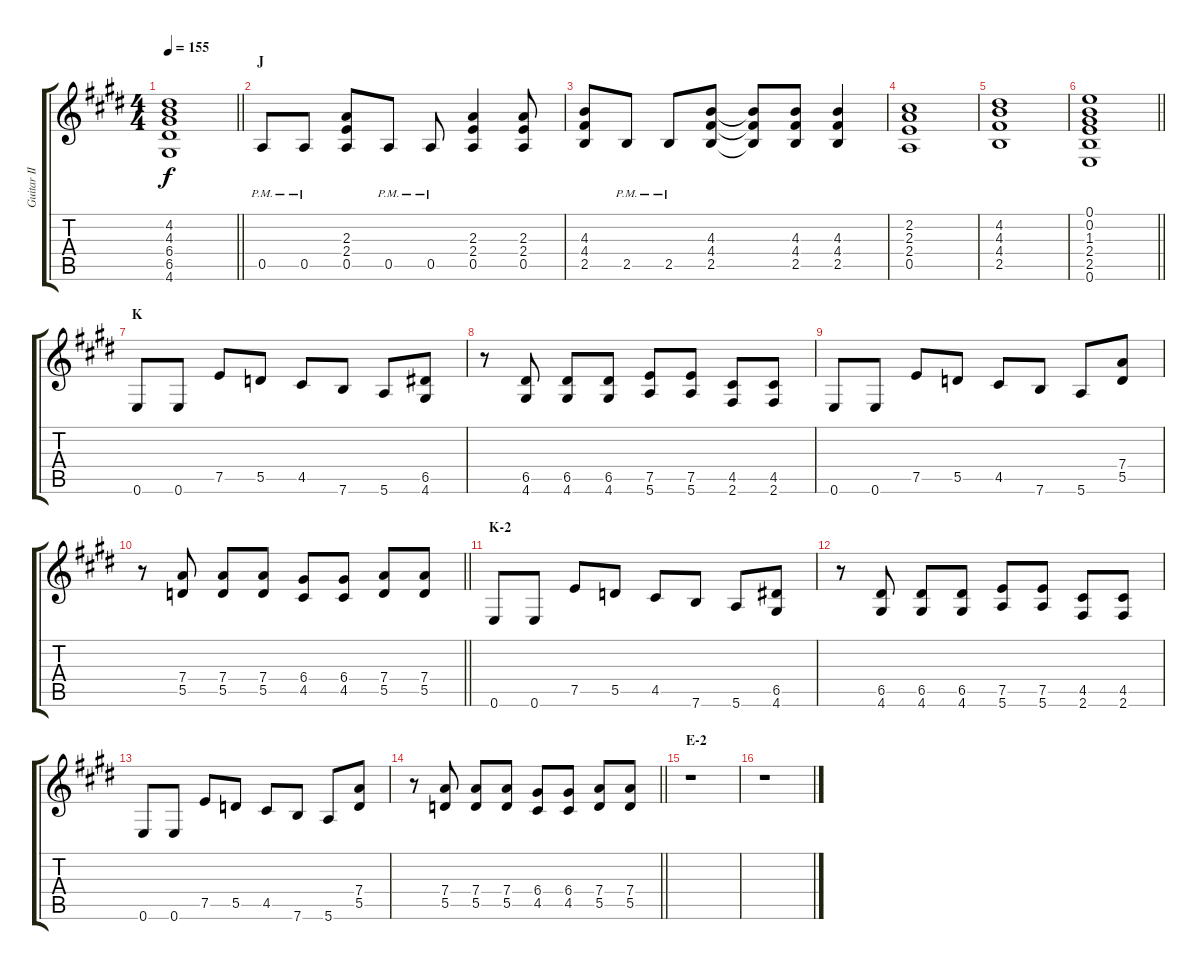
\track ("Guitar II" "Guitar II") {instrument overdrivenguitar}
\staff {score tabs}
\tuning (E4 B3 G3 D3 A2 E2) {hide}
\ts (4 4)
\tempo 155
\clef g2
\barLineRight lightlight
\ks e
(4.2 4.3 6.4 6.5 4.6).1{dy f} |
\section ("" "J")
0.5{pm}.8 0.5{pm}.8 (2.3 2.4 0.5).8 0.5{pm}.8 0.5{pm}.8 (2.3 2.4 0.5).4 (2.3 2.4 0.5).8 |
(4.3 4.4 2.5).8 2.5{pm}.8 2.5{pm}.8 (4.3 4.4 2.5).8 (4.3{t} 4.4{t} 2.5{t}).8 (4.3 4.4 2.5).8 (4.3 4.4 2.5).4 |
(2.2 2.3 2.4 0.5).1 |
(4.2 4.3 4.4 2.5).1 |
\barLineRight lightlight
(0.1 0.2 1.3 2.4 2.5 0.6).1 |
\section ("" "K")
0.6.8 0.6.8 7.5.8 5.5.8 4.5.8 7.6.8 5.6.8 (6.5 4.6).8 |
r.8 (6.5 4.6).8 (6.5 4.6).8 (6.5 4.6).8 (7.5 5.6).8 (7.5 5.6).8 (4.5 2.6).8 (4.5 2.6).8 |
0.6.8 0.6.8 7.5.8 5.5.8 4.5.8 7.6.8 5.6.8 (7.4 5.5).8 |
\barLineRight lightlight
r.8 (7.4 5.5).8 (7.4 5.5).8 (7.4 5.5).8 (6.4 4.5).8 (6.4 4.5).8 (7.4 5.5).8 (7.4 5.5).8 |
\section ("" "K-2")
0.6.8 0.6.8 7.5.8 5.5.8 4.5.8 7.6.8 5.6.8 (6.5 4.6).8 |
r.8 (6.5 4.6).8 (6.5 4.6).8 (6.5 4.6).8 (7.5 5.6).8 (7.5 5.6).8 (4.5 2.6).8 (4.5 2.6).8 |
0.6.8 0.6.8 7.5.8 5.5.8 4.5.8 7.6.8 5.6.8 (7.4 5.5).8 |
\barLineRight lightlight
r.8 (7.4 5.5).8 (7.4 5.5).8 (7.4 5.5).8 (6.4 4.5).8 (6.4 4.5).8 (7.4 5.5).8 (7.4 5.5).8 |
\section ("" "E-2")
r.1 |
r.1
